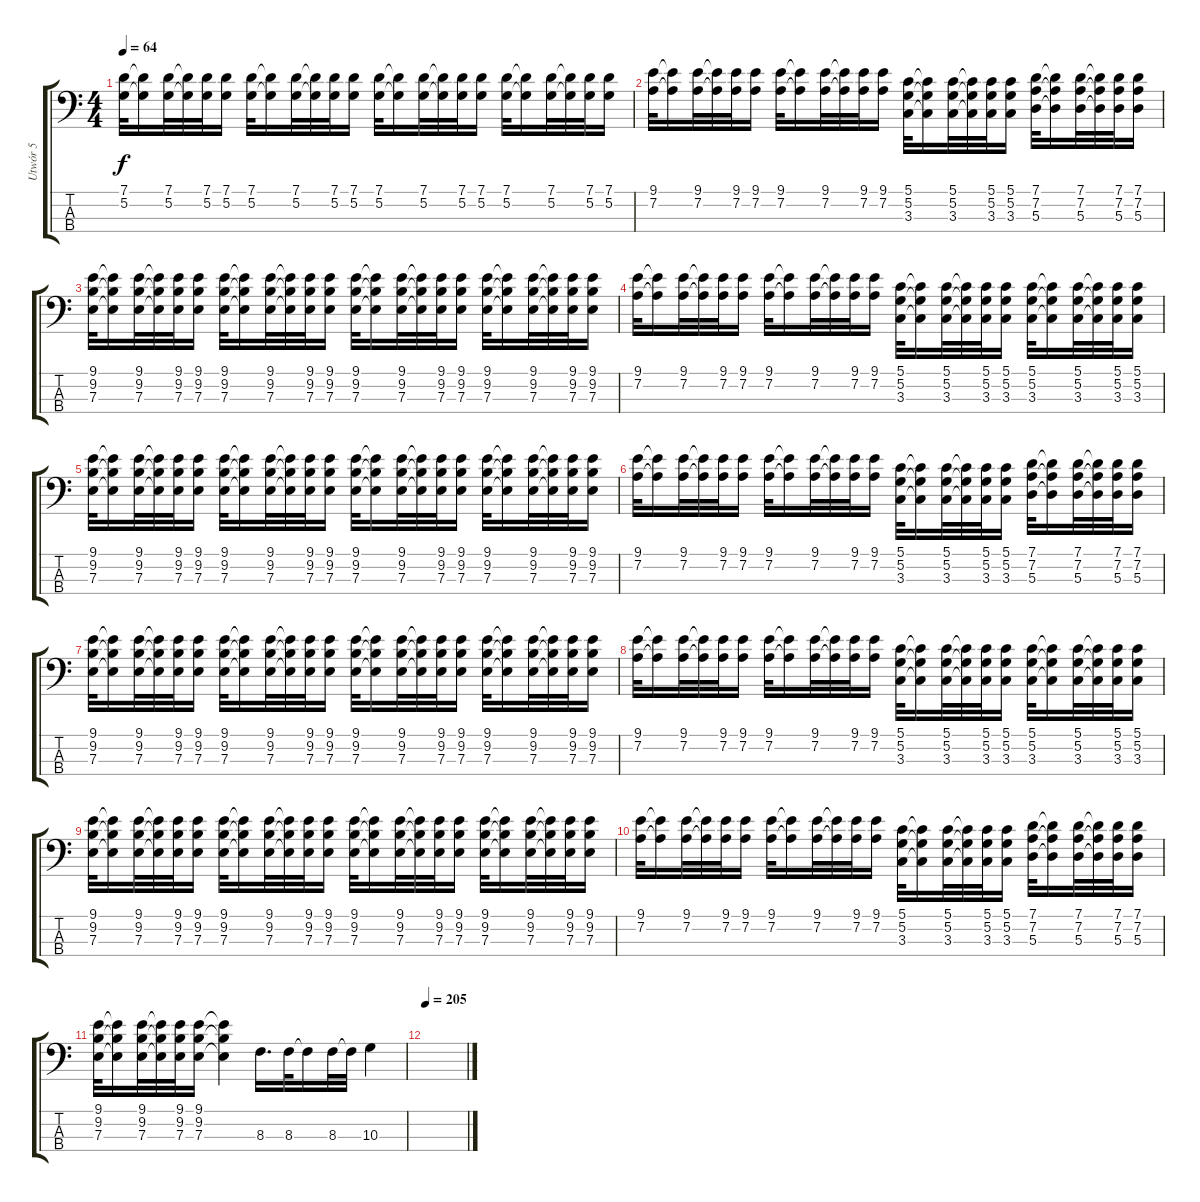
\track ("Utwór 5" "Utwór 5") {instrument electricbassfinger}
\staff {score tabs}
\tuning (G2 D2 A1 E1) {hide}
\ts (4 4)
\tempo 64
\clef f4
\ks c
(7.1 5.2).32{dy f} (7.1{t} 5.2{t}).16 (7.1 5.2).32 (7.1{t} 5.2{t}).32 (7.1 5.2).32 (7.1 5.2).16 (7.1 5.2).32 (7.1{t} 5.2{t}).16 (7.1 5.2).32 (7.1{t} 5.2{t}).32 (7.1 5.2).32 (7.1 5.2).16 (7.1 5.2).32 (7.1{t} 5.2{t}).16 (7.1 5.2).32 (7.1{t} 5.2{t}).32 (7.1 5.2).32 (7.1 5.2).16 (7.1 5.2).32 (7.1{t} 5.2{t}).16 (7.1 5.2).32 (7.1{t} 5.2{t}).32 (7.1 5.2).32 (7.1 5.2).16 |
(9.1 7.2).32 (9.1{t} 7.2{t}).16 (9.1 7.2).32 (9.1{t} 7.2{t}).32 (9.1 7.2).32 (9.1 7.2).16 (9.1 7.2).32 (9.1{t} 7.2{t}).16 (9.1 7.2).32 (9.1{t} 7.2{t}).32 (9.1 7.2).32 (9.1 7.2).16 (5.1 5.2 3.3).32 (5.1{t} 5.2{t} 3.3{t}).16 (5.1 5.2 3.3).32 (5.1{t} 5.2{t} 3.3{t}).32 (5.1 5.2 3.3).32 (5.1 5.2 3.3).16 (7.1 7.2 5.3).32 (7.1{t} 7.2{t} 5.3{t}).16 (7.1 7.2 5.3).32 (7.1{t} 7.2{t} 5.3{t}).32 (7.1 7.2 5.3).32 (7.1 7.2 5.3).16 |
(9.1 9.2 7.3).32 (9.1{t} 9.2{t} 7.3{t}).16 (9.1 9.2 7.3).32 (9.1{t} 9.2{t} 7.3{t}).32 (9.1 9.2 7.3).32 (9.1 9.2 7.3).16 (9.1 9.2 7.3).32 (9.1{t} 9.2{t} 7.3{t}).16 (9.1 9.2 7.3).32 (9.1{t} 9.2{t} 7.3{t}).32 (9.1 9.2 7.3).32 (9.1 9.2 7.3).16 (9.1 9.2 7.3).32 (9.1{t} 9.2{t} 7.3{t}).16 (9.1 9.2 7.3).32 (9.1{t} 9.2{t} 7.3{t}).32 (9.1 9.2 7.3).32 (9.1 9.2 7.3).16 (9.1 9.2 7.3).32 (9.1{t} 9.2{t} 7.3{t}).16 (9.1 9.2 7.3).32 (9.1{t} 9.2{t} 7.3{t}).32 (9.1 9.2 7.3).32 (9.1 9.2 7.3).16 |
(9.1 7.2).32 (9.1{t} 7.2{t}).16 (9.1 7.2).32 (9.1{t} 7.2{t}).32 (9.1 7.2).32 (9.1 7.2).16 (9.1 7.2).32 (9.1{t} 7.2{t}).16 (9.1 7.2).32 (9.1{t} 7.2{t}).32 (9.1 7.2).32 (9.1 7.2).16 (5.1 5.2 3.3).32 (5.1{t} 5.2{t} 3.3{t}).16 (5.1 5.2 3.3).32 (5.1{t} 5.2{t} 3.3{t}).32 (5.1 5.2 3.3).32 (5.1 5.2 3.3).16 (5.1 5.2 3.3).32 (5.1{t} 5.2{t} 3.3{t}).16 (5.1 5.2 3.3).32 (5.1{t} 5.2{t} 3.3{t}).32 (5.1 5.2 3.3).32 (5.1 5.2 3.3).16 |
(9.1 9.2 7.3).32 (9.1{t} 9.2{t} 7.3{t}).16 (9.1 9.2 7.3).32 (9.1{t} 9.2{t} 7.3{t}).32 (9.1 9.2 7.3).32 (9.1 9.2 7.3).16 (9.1 9.2 7.3).32 (9.1{t} 9.2{t} 7.3{t}).16 (9.1 9.2 7.3).32 (9.1{t} 9.2{t} 7.3{t}).32 (9.1 9.2 7.3).32 (9.1 9.2 7.3).16 (9.1 9.2 7.3).32 (9.1{t} 9.2{t} 7.3{t}).16 (9.1 9.2 7.3).32 (9.1{t} 9.2{t} 7.3{t}).32 (9.1 9.2 7.3).32 (9.1 9.2 7.3).16 (9.1 9.2 7.3).32 (9.1{t} 9.2{t} 7.3{t}).16 (9.1 9.2 7.3).32 (9.1{t} 9.2{t} 7.3{t}).32 (9.1 9.2 7.3).32 (9.1 9.2 7.3).16 |
(9.1 7.2).32 (9.1{t} 7.2{t}).16 (9.1 7.2).32 (9.1{t} 7.2{t}).32 (9.1 7.2).32 (9.1 7.2).16 (9.1 7.2).32 (9.1{t} 7.2{t}).16 (9.1 7.2).32 (9.1{t} 7.2{t}).32 (9.1 7.2).32 (9.1 7.2).16 (5.1 5.2 3.3).32 (5.1{t} 5.2{t} 3.3{t}).16 (5.1 5.2 3.3).32 (5.1{t} 5.2{t} 3.3{t}).32 (5.1 5.2 3.3).32 (5.1 5.2 3.3).16 (7.1 7.2 5.3).32 (7.1{t} 7.2{t} 5.3{t}).16 (7.1 7.2 5.3).32 (7.1{t} 7.2{t} 5.3{t}).32 (7.1 7.2 5.3).32 (7.1 7.2 5.3).16 |
(9.1 9.2 7.3).32 (9.1{t} 9.2{t} 7.3{t}).16 (9.1 9.2 7.3).32 (9.1{t} 9.2{t} 7.3{t}).32 (9.1 9.2 7.3).32 (9.1 9.2 7.3).16 (9.1 9.2 7.3).32 (9.1{t} 9.2{t} 7.3{t}).16 (9.1 9.2 7.3).32 (9.1{t} 9.2{t} 7.3{t}).32 (9.1 9.2 7.3).32 (9.1 9.2 7.3).16 (9.1 9.2 7.3).32 (9.1{t} 9.2{t} 7.3{t}).16 (9.1 9.2 7.3).32 (9.1{t} 9.2{t} 7.3{t}).32 (9.1 9.2 7.3).32 (9.1 9.2 7.3).16 (9.1 9.2 7.3).32 (9.1{t} 9.2{t} 7.3{t}).16 (9.1 9.2 7.3).32 (9.1{t} 9.2{t} 7.3{t}).32 (9.1 9.2 7.3).32 (9.1 9.2 7.3).16 |
(9.1 7.2).32 (9.1{t} 7.2{t}).16 (9.1 7.2).32 (9.1{t} 7.2{t}).32 (9.1 7.2).32 (9.1 7.2).16 (9.1 7.2).32 (9.1{t} 7.2{t}).16 (9.1 7.2).32 (9.1{t} 7.2{t}).32 (9.1 7.2).32 (9.1 7.2).16 (5.1 5.2 3.3).32 (5.1{t} 5.2{t} 3.3{t}).16 (5.1 5.2 3.3).32 (5.1{t} 5.2{t} 3.3{t}).32 (5.1 5.2 3.3).32 (5.1 5.2 3.3).16 (5.1 5.2 3.3).32 (5.1{t} 5.2{t} 3.3{t}).16 (5.1 5.2 3.3).32 (5.1{t} 5.2{t} 3.3{t}).32 (5.1 5.2 3.3).32 (5.1 5.2 3.3).16 |
(9.1 9.2 7.3).32 (9.1{t} 9.2{t} 7.3{t}).16 (9.1 9.2 7.3).32 (9.1{t} 9.2{t} 7.3{t}).32 (9.1 9.2 7.3).32 (9.1 9.2 7.3).16 (9.1 9.2 7.3).32 (9.1{t} 9.2{t} 7.3{t}).16 (9.1 9.2 7.3).32 (9.1{t} 9.2{t} 7.3{t}).32 (9.1 9.2 7.3).32 (9.1 9.2 7.3).16 (9.1 9.2 7.3).32 (9.1{t} 9.2{t} 7.3{t}).16 (9.1 9.2 7.3).32 (9.1{t} 9.2{t} 7.3{t}).32 (9.1 9.2 7.3).32 (9.1 9.2 7.3).16 (9.1 9.2 7.3).32 (9.1{t} 9.2{t} 7.3{t}).16 (9.1 9.2 7.3).32 (9.1{t} 9.2{t} 7.3{t}).32 (9.1 9.2 7.3).32 (9.1 9.2 7.3).16 |
(9.1 7.2).32 (9.1{t} 7.2{t}).16 (9.1 7.2).32 (9.1{t} 7.2{t}).32 (9.1 7.2).32 (9.1 7.2).16 (9.1 7.2).32 (9.1{t} 7.2{t}).16 (9.1 7.2).32 (9.1{t} 7.2{t}).32 (9.1 7.2).32 (9.1 7.2).16 (5.1 5.2 3.3).32 (5.1{t} 5.2{t} 3.3{t}).16 (5.1 5.2 3.3).32 (5.1{t} 5.2{t} 3.3{t}).32 (5.1 5.2 3.3).32 (5.1 5.2 3.3).16 (7.1 7.2 5.3).32 (7.1{t} 7.2{t} 5.3{t}).16 (7.1 7.2 5.3).32 (7.1{t} 7.2{t} 5.3{t}).32 (7.1 7.2 5.3).32 (7.1 7.2 5.3).16 |
(9.1 9.2 7.3).32 (9.1{t} 9.2{t} 7.3{t}).16 (9.1 9.2 7.3).32 (9.1{t} 9.2{t} 7.3{t}).32 (9.1 9.2 7.3).32 (9.1 9.2 7.3).16 (9.1{t} 9.2{t} 7.3{t}).4 8.3.16{d} 8.3.32 8.3{t}.16 8.3.32 8.3{t}.32 10.3.4 |
\tempo 205
